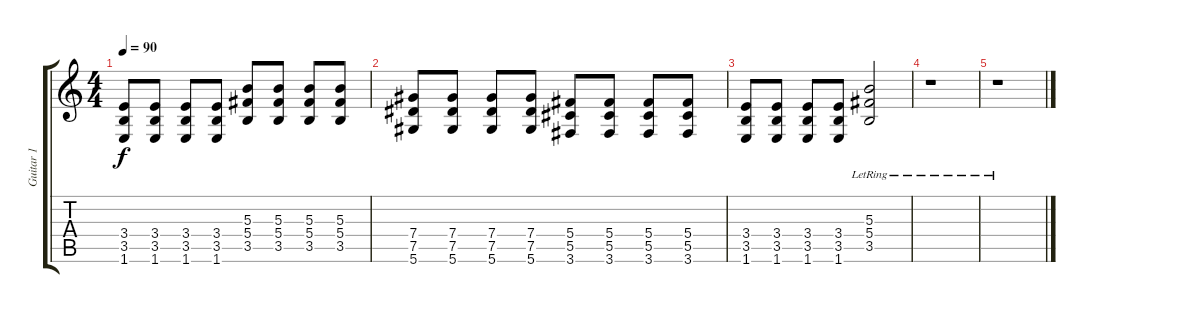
\track ("Guitar 1" "Guitar 1") {instrument distortionguitar}
\staff {score tabs}
\tuning (Eb4 Bb3 Gb3 Db3 Ab2 Eb2) {hide}
\ts (4 4)
\tempo 90
\clef g2
\ks c
(3.4 3.5 1.6).8{dy f} (3.4 3.5 1.6).8 (3.4 3.5 1.6).8 (3.4 3.5 1.6).8 (5.3 5.4 3.5).8 (5.3 5.4 3.5).8 (5.3 5.4 3.5).8 (5.3 5.4 3.5).8 |
(7.4 7.5 5.6).8 (7.4 7.5 5.6).8 (7.4 7.5 5.6).8 (7.4 7.5 5.6).8 (5.4 5.5 3.6).8 (5.4 5.5 3.6).8 (5.4 5.5 3.6).8 (5.4 5.5 3.6).8 |
(3.4 3.5 1.6).8 (3.4 3.5 1.6).8 (3.4 3.5 1.6).8 (3.4 3.5 1.6).8 (5.3 5.4 3.5{lr}).2 |
r.1 |
r.1
